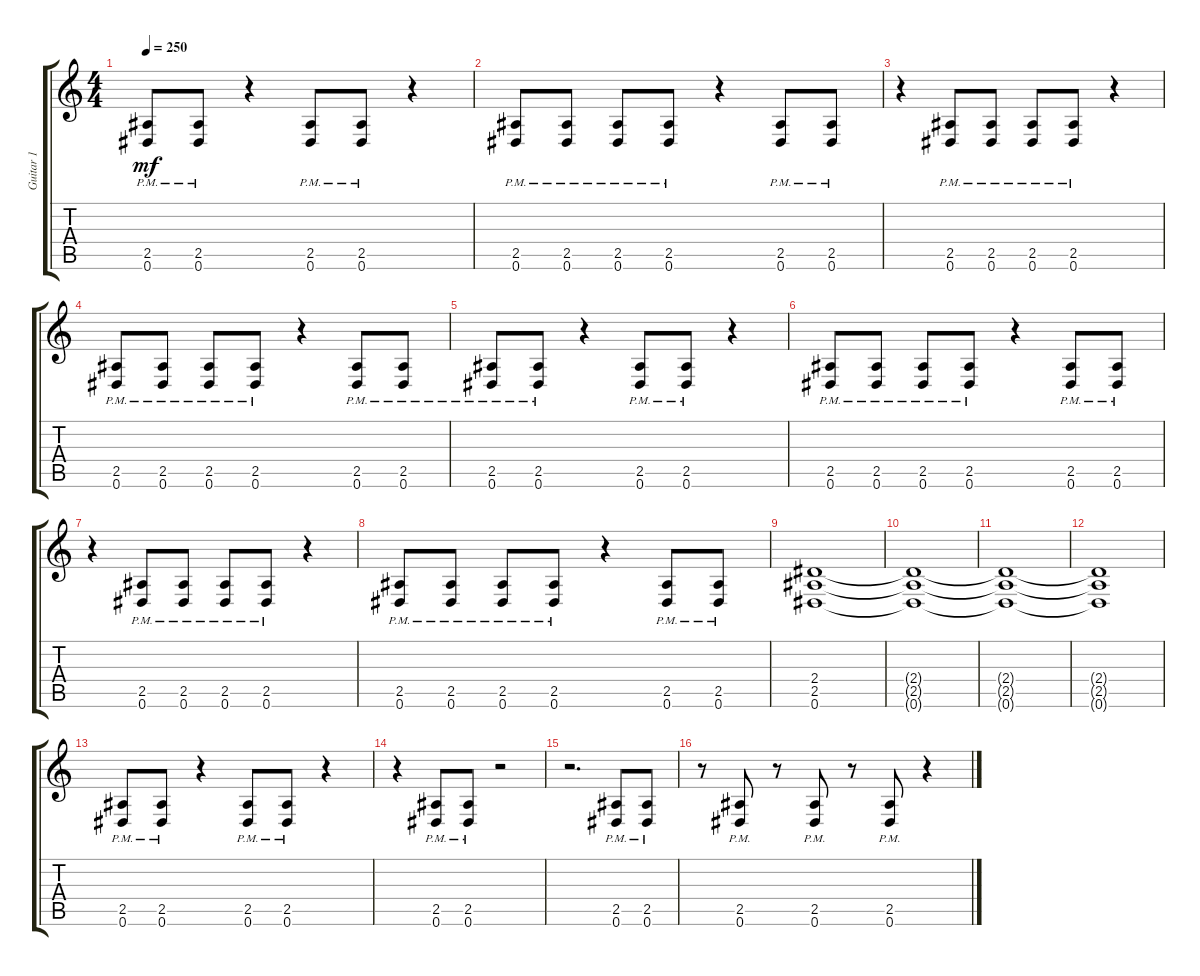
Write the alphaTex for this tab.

\track ("Guitar 1" "Guitar 1") {instrument acousticguitarsteel}
\staff {score tabs}
\tuning (Eb4 Bb3 Gb3 Db3 Ab2 Eb2) {hide}
\ts (4 4)
\tempo 250
\clef g2
\ks c
(2.5{pm} 0.6{pm}).8{dy mf} (2.5{pm} 0.6{pm}).8 r.4 (2.5{pm} 0.6{pm}).8 (2.5{pm} 0.6{pm}).8 r.4 |
(2.5{pm} 0.6{pm}).8 (2.5{pm} 0.6{pm}).8 (2.5{pm} 0.6{pm}).8 (2.5{pm} 0.6{pm}).8 r.4 (2.5{pm} 0.6{pm}).8 (2.5{pm} 0.6{pm}).8 |
r.4 (2.5{pm} 0.6{pm}).8 (2.5{pm} 0.6{pm}).8 (2.5{pm} 0.6{pm}).8 (2.5{pm} 0.6{pm}).8 r.4 |
(2.5{pm} 0.6{pm}).8 (2.5{pm} 0.6{pm}).8 (2.5{pm} 0.6{pm}).8 (2.5{pm} 0.6{pm}).8 r.4 (2.5{pm} 0.6{pm}).8 (2.5{pm} 0.6{pm}).8 |
(2.5{pm} 0.6{pm}).8 (2.5{pm} 0.6{pm}).8 r.4 (2.5{pm} 0.6{pm}).8 (2.5{pm} 0.6{pm}).8 r.4 |
(2.5{pm} 0.6{pm}).8 (2.5{pm} 0.6{pm}).8 (2.5{pm} 0.6{pm}).8 (2.5{pm} 0.6{pm}).8 r.4 (2.5{pm} 0.6{pm}).8 (2.5{pm} 0.6{pm}).8 |
r.4 (2.5{pm} 0.6{pm}).8 (2.5{pm} 0.6{pm}).8 (2.5{pm} 0.6{pm}).8 (2.5{pm} 0.6{pm}).8 r.4 |
(2.5{pm} 0.6{pm}).8 (2.5{pm} 0.6{pm}).8 (2.5{pm} 0.6{pm}).8 (2.5{pm} 0.6{pm}).8 r.4 (2.5{pm} 0.6{pm}).8 (2.5{pm} 0.6{pm}).8 |
(2.4 2.5 0.6).1 |
(2.4{t} 2.5{t} 0.6{t}).1 |
(2.4{t} 2.5{t} 0.6{t}).1 |
(2.4{t} 2.5{t} 0.6{t}).1 |
(2.5{pm} 0.6{pm}).8 (2.5{pm} 0.6{pm}).8 r.4 (2.5{pm} 0.6{pm}).8 (2.5{pm} 0.6{pm}).8 r.4 |
r.4 (2.5{pm} 0.6{pm}).8 (2.5{pm} 0.6{pm}).8 r.2 |
r.2{d} (2.5{pm} 0.6{pm}).8 (2.5{pm} 0.6{pm}).8 |
r.8 (2.5{pm} 0.6{pm}).8 r.8 (2.5{pm} 0.6{pm}).8 r.8 (2.5{pm} 0.6{pm}).8 r.4
